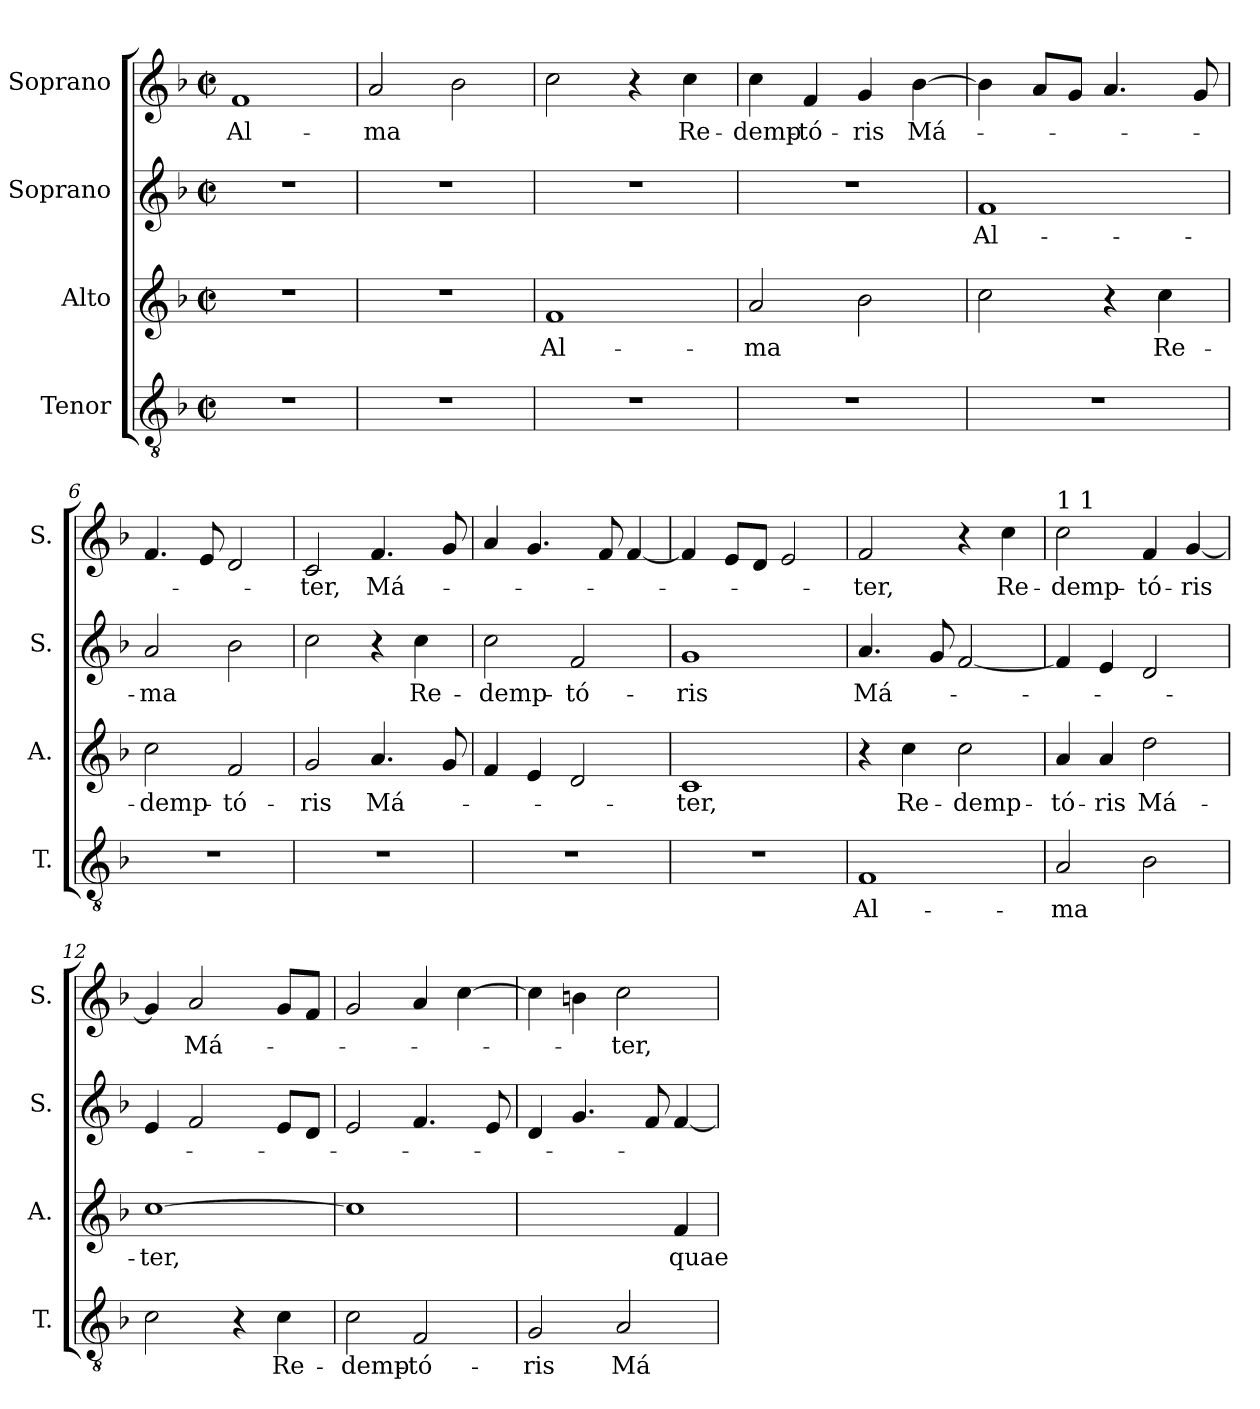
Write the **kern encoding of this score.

**kern	**text	**kern	**text	**kern	**text	**kern	**text
*part4	*part4	*part3	*part3	*part2	*part2	*part1	*part1
*staff4	*staff4	*staff3	*staff3	*staff2	*staff2	*staff1	*staff1
*I"Tenor	*	*I"Alto	*	*I"Soprano	*	*I"Soprano	*
*I'T.	*	*I'A.	*	*I'S.	*	*I'S.	*
*clefGv2	*	*clefG2	*	*clefG2	*	*clefG2	*
*k[b-]	*	*k[b-]	*	*k[b-]	*	*k[b-]	*
*F:	*	*F:	*	*F:	*	*F:	*
*M2/2	*	*M2/2	*	*M2/2	*	*M2/2	*
*met(c|)	*	*met(c|)	*	*met(c|)	*	*met(c|)	*
=1	=1	=1	=1	=1	=1	=1	=1
!	!	!	!	!	!	!	!LO:LY:b
1r	.	1r	.	1r	.	1f	Al-
=2	=2	=2	=2	=2	=2	=2	=2
!	!	!	!	!	!	!	!LO:LY:b
1r	.	1r	.	1r	.	2a/	-ma
.	.	.	.	.	.	2b-\	.
=3	=3	=3	=3	=3	=3	=3	=3
!	!	!	!LO:LY:b	!	!	!	!
1r	.	1f	Al-	1r	.	2cc\	.
.	.	.	.	.	.	4r	.
!	!	!	!	!	!	!	!LO:LY:b
.	.	.	.	.	.	4cc\	Re-
=4	=4	=4	=4	=4	=4	=4	=4
!	!	!	!LO:LY:b	!	!	!	!LO:LY:b
1r	.	2a/	-ma	1r	.	4cc\	-demp-
!	!	!	!	!	!	!	!LO:LY:b
.	.	.	.	.	.	4f/	-tó-
!	!	!	!	!	!	!	!LO:LY:b:rj
.	.	2b-\	.	.	.	4g/	-ris
!	!	!	!	!	!	!	!LO:LY:b
.	.	.	.	.	.	[>4b-\	Má-
=5	=5	=5	=5	=5	=5	=5	=5
!	!	!	!	!	!LO:LY:b	!	!
1r	.	2cc\	.	1f	Al-	4b-\]	.
.	.	.	.	.	.	8a/L	.
.	.	.	.	.	.	8g/J	.
.	.	4r	.	.	.	4.a/	.
!	!	!	!LO:LY:b	!	!	!	!
.	.	4cc\	Re-	.	.	.	.
.	.	.	.	.	.	8g/	.
!!LO:LB:g=z
=6	=6	=6	=6	=6	=6	=6	=6
!	!	!	!LO:LY:b	!	!LO:LY:b	!	!
1r	.	2cc\	-demp-	2a/	-ma	4.f/	.
.	.	.	.	.	.	8e/	.
!	!	!	!LO:LY:b	!	!	!	!
.	.	2f/	-tó-	2b-\	.	2d/	.
=7	=7	=7	=7	=7	=7	=7	=7
!	!	!	!LO:LY:b	!	!	!	!LO:LY:b
1r	.	2g/	-ris	2cc\	.	2c/	-ter,
!	!	!	!LO:LY:b	!	!	!	!LO:LY:b
.	.	4.a/	Má-	4r	.	4.f/	Má-
!	!	!	!	!	!LO:LY:b	!	!
.	.	.	.	4cc\	Re-	.	.
.	.	8g/	.	.	.	8g/	.
=8	=8	=8	=8	=8	=8	=8	=8
!	!	!	!	!	!LO:LY:b	!	!
1r	.	4f/	.	2cc\	-demp-	4a/	.
.	.	4e/	.	.	.	4.g/	.
!	!	!	!	!	!LO:LY:b	!	!
.	.	2d/	.	2f/	-tó-	.	.
.	.	.	.	.	.	8f/	.
.	.	.	.	.	.	[<4f/	.
=9	=9	=9	=9	=9	=9	=9	=9
!	!	!	!LO:LY:b	!	!LO:LY:b	!	!
1r	.	1c	-ter,	1g	-ris	4f/]	.
.	.	.	.	.	.	8e/L	.
.	.	.	.	.	.	8d/J	.
.	.	.	.	.	.	2e/	.
=10	=10	=10	=10	=10	=10	=10	=10
!	!LO:LY:b	!	!	!	!LO:LY:b	!	!LO:LY:b
1F	Al-	4r	.	4.a/	Má-	2f/	-ter,
!	!	!	!LO:LY:b	!	!	!	!
.	.	4cc\	Re-	.	.	.	.
.	.	.	.	8g/	.	.	.
!	!	!	!LO:LY:b	!	!	!	!
.	.	2cc\	-demp-	[>2f/	.	4r	.
!	!	!	!	!	!	!	!LO:LY:b
.	.	.	.	.	.	4cc\	Re-
!!LO:PB:g=z
=11	=11	=11	=11	=11	=11	=11	=11
!	!	!	!	!	!	!LO:TX:a:t=1 1	!
!	!LO:LY:b	!	!LO:LY:b	!	!	!	!LO:LY:b
2A/	-ma	4a/	-tó-	4f/]	.	2cc\	-demp-
!	!	!	!LO:LY:b	!	!	!	!
.	.	4a/	-ris	4e/	.	.	.
!	!	!	!LO:LY:b	!	!	!	!LO:LY:b
2B-\	.	2dd\	Má-	2d/	.	4f/	-tó-
!	!	!	!	!	!	!	!LO:LY:b
.	.	.	.	.	.	[<4g/	-ris
=12	=12	=12	=12	=12	=12	=12	=12
!	!	!	!LO:LY:b	!	!	!	!
2c\	.	[>1cc	-ter,	4e/	.	4g/]	.
!	!	!	!	!	!	!	!LO:LY:b
.	.	.	.	2f/	.	2a/	Má-
4r	.	.	.	.	.	.	.
!	!LO:LY:b	!	!	!	!	!	!
4c\	Re-	.	.	8e/L	.	8g/L	.
.	.	.	.	8d/J	.	8f/J	.
=13	=13	=13	=13	=13	=13	=13	=13
!	!LO:LY:b	!	!	!	!	!	!
2c\	-demp-	1cc]	.	2e/	.	2g/	.
!	!LO:LY:b	!	!	!	!	!	!
2F/	-tó-	.	.	4.f/	.	4a/	.
.	.	.	.	.	.	[>4cc\	.
.	.	.	.	8e/	.	.	.
=14	=14	=14	=14	=14	=14	=14	=14
!	!LO:LY:b	!	!	!	!	!	!
2G/	-ris	2.ryy	.	4d/	.	4cc\]	.
.	.	.	.	4.g/	.	4bn\	.
!	!LO:LY:b	!	!	!	!	!	!LO:LY:b
2A/	Má-	.	.	.	.	2cc\	-ter,
.	.	.	.	8f/	.	.	.
!	!	!	!LO:LY:b	!	!	!	!
.	.	4f/	quae	[<4f/	.	.	.
=	=	=	=	=	=	=	=
*-	*-	*-	*-	*-	*-	*-	*-
